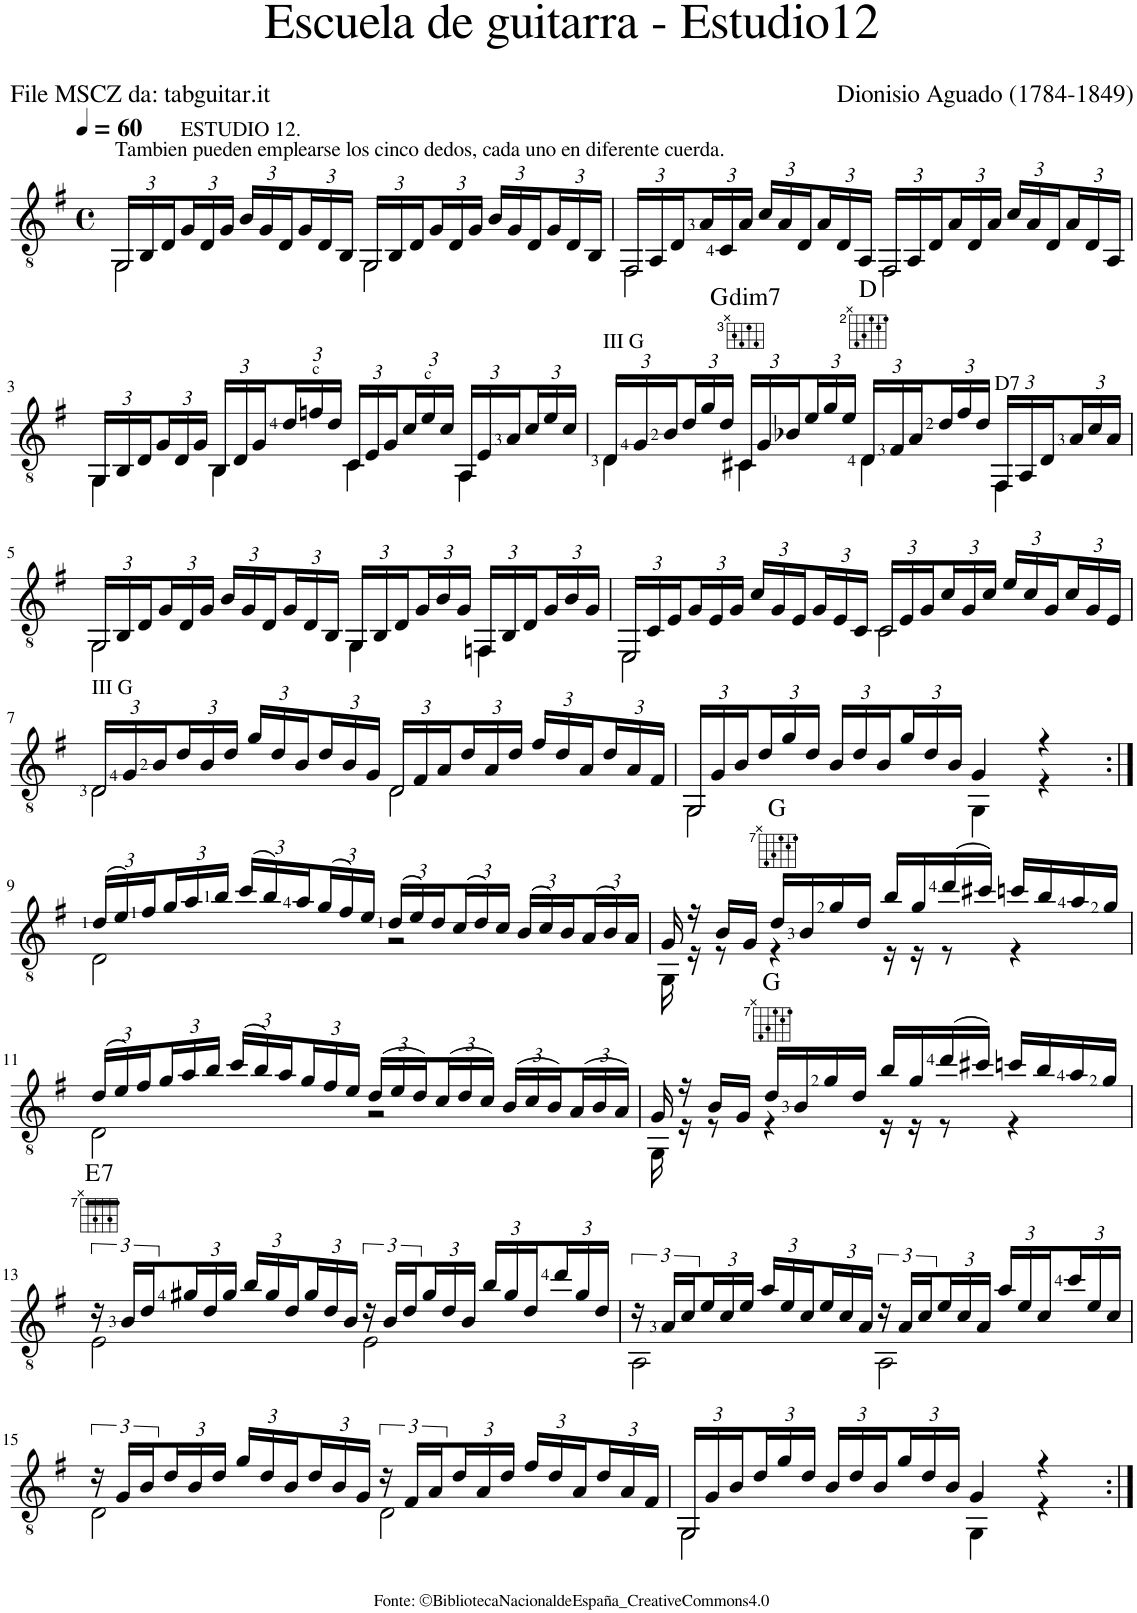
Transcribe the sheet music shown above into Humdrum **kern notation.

**kern	**harte
*part1	*part1
*staff1	*
*I"Guitar	*
*I'Guit.	*
*clefGv2	*
*k[f#]	*
*M4/4	*
*met(c)	*
*MM60	*
*Xbrackettup	*
=1	=1
!LO:TX:a:t=Tambien pueden emplearse los cinco dedos, cada uno en diferente cuerda.	!
!LO:N:head=open	!
*^	*
24GG/LL	2GG\	.
24BB/	.	.
24D/	.	.
!LO:TX:a:t=ESTUDIO 12.	!	!
24G/	.	.
24D/	.	.
24G/JJ	.	.
24B/LL	.	.
24G/	.	.
24D/	.	.
24G/	.	.
24D/	.	.
24BB/JJ	.	.
!LO:N:head=open	!	!
24GG/LL	2GG\	.
24BB/	.	.
24D/	.	.
24G/	.	.
24D/	.	.
24G/JJ	.	.
24B/LL	.	.
24G/	.	.
24D/	.	.
24G/	.	.
24D/	.	.
24BB/JJ	.	.
=2	=2	=2
!LO:N:head=open	!	!
24FF#/LL	2FF#\	.
24AA/	.	.
24D/	.	.
24A/	.	.
24C/	.	.
24A/JJ	.	.
24c/LL	.	.
24A/	.	.
24D/	.	.
24A/	.	.
24D/	.	.
24AA/JJ	.	.
!LO:N:head=open	!	!
24FF#/LL	2FF#\	.
24AA/	.	.
24D/	.	.
24A/	.	.
24D/	.	.
24A/JJ	.	.
24c/LL	.	.
24A/	.	.
24D/	.	.
24A/	.	.
24D/	.	.
24AA/JJ	.	.
!!LO:LB:g=z	!!
=3	=3	=3
24GG/LL	4GG\	.
24BB/	.	.
24D/	.	.
24G/	.	.
24D/	.	.
24G/JJ	.	.
24BB/LL	4BB\	.
24D/	.	.
24G/	.	.
24d/	.	.
24fn/	.	.
24d/JJ	.	.
24C/LL	4C\	.
24E/	.	.
24G/	.	.
24c/	.	.
24e/	.	.
24c/JJ	.	.
24AA/LL	4AA\	.
24E/	.	.
24A/	.	.
24c/	.	.
24e/	.	.
24c/JJ	.	.
=4	=4	=4
!LO:TX:a:t=III G	!	!
24D/LL	4D\	.
24G/	.	.
24B/	.	.
24d/	.	.
24g/	.	.
24d/JJ	.	.
!	!	!LO:H:kt=dim7
24C#X/LL	4C#\	G:dim7
24G/	.	.
24B-X/	.	.
24e/	.	.
24g/	.	.
24e/JJ	.	.
24D/LL	4D\	D:maj
24F#/	.	.
24A/	.	.
24d/	.	.
24f#/	.	.
24d/JJ	.	.
!LO:TX:a:t=D7	!	!
24FF#/LL	4FF#\	.
24AA/	.	.
24D/	.	.
24A/	.	.
24c/	.	.
24A/JJ	.	.
!!LO:LB:g=z	!!
=5	=5	=5
!LO:N:head=open	!	!
24GG/LL	2GG\	.
24BB/	.	.
24D/	.	.
24G/	.	.
24D/	.	.
24G/JJ	.	.
24B/LL	.	.
24G/	.	.
24D/	.	.
24G/	.	.
24D/	.	.
24BB/JJ	.	.
24GG/LL	4GG\	.
24BB/	.	.
24D/	.	.
24G/	.	.
24B/	.	.
24G/JJ	.	.
24FFn/LL	4FF\	.
24BB/	.	.
24D/	.	.
24G/	.	.
24B/	.	.
24G/JJ	.	.
=6	=6	=6
!LO:N:head=open	!	!
24EE/LL	2EE\	.
24C/	.	.
24E/	.	.
24G/	.	.
24E/	.	.
24G/JJ	.	.
24c/LL	.	.
24G/	.	.
24E/	.	.
24G/	.	.
24E/	.	.
24C/JJ	.	.
!LO:N:head=open	!	!
24C/LL	2C\	.
24E/	.	.
24G/	.	.
24c/	.	.
24G/	.	.
24c/JJ	.	.
24e/LL	.	.
24c/	.	.
24G/	.	.
24c/	.	.
24G/	.	.
24E/JJ	.	.
!!LO:LB:g=z	!!
=7	=7	=7
!LO:TX:a:t=III G	!	!
!LO:N:head=open	!	!
24D/LL	2D\	.
24G/	.	.
24B/	.	.
24d/	.	.
24B/	.	.
24d/JJ	.	.
24g/LL	.	.
24d/	.	.
24B/	.	.
24d/	.	.
24B/	.	.
24G/JJ	.	.
!LO:N:head=open	!	!
24D/LL	2D\	.
24F#/	.	.
24A/	.	.
24d/	.	.
24A/	.	.
24d/JJ	.	.
24f#/LL	.	.
24d/	.	.
24A/	.	.
24d/	.	.
24A/	.	.
24F#/JJ	.	.
=8	=8	=8
!LO:N:head=open	!	!
24GG/LL	2GG\	.
24G/	.	.
24B/	.	.
24d/	.	.
24g/	.	.
24d/JJ	.	.
24B/LL	.	.
24d/	.	.
24B/	.	.
24g/	.	.
24d/	.	.
24B/JJ	.	.
4G/	4GG\	.
4r	4r	.
!!LO:LB:g=z	!!
=9:|!	=9:|!	=9:|!
(24d/LL	2D\	.
24e/)	.	.
24f#/	.	.
24g/	.	.
24a/	.	.
24b/JJ	.	.
(24cc/LL	.	.
24b/)	.	.
24a/	.	.
(24g/	.	.
24f#/)	.	.
24e/JJ	.	.
(24d/LL	2r	.
24e/)	.	.
24d/	.	.
(24c/	.	.
24d/)	.	.
24c/JJ	.	.
(24B/LL	.	.
24c/)	.	.
24B/	.	.
(24A/	.	.
24B/)	.	.
24A/JJ	.	.
=10	=10	=10
16G/	16GG\	.
16r	16r	.
16B/LL	8r	.
16G/JJ	.	.
16d/LL	4r	G:maj
16B/	.	.
16g/	.	.
16d/JJ	.	.
16b/LL	16r	.
16g/	16r	.
(16dd/	8r	.
16cc#X/JJ)	.	.
16ccn/LL	4r	.
16b/	.	.
16a/	.	.
16g/JJ	.	.
!!LO:LB:g=z	!!
=11	=11	=11
(24d/LL	2D\	.
24e/)	.	.
24f#/	.	.
24g/	.	.
24a/	.	.
24b/JJ	.	.
(24cc/LL	.	.
24b/)	.	.
24a/	.	.
24g/	.	.
24f#/	.	.
24e/JJ	.	.
(24d/LL	2r	.
24e/	.	.
24d/)	.	.
(24c/	.	.
24d/	.	.
24c/JJ)	.	.
(24B/LL	.	.
24c/	.	.
24B/)	.	.
(24A/	.	.
24B/	.	.
24A/JJ)	.	.
=12	=12	=12
16G/	16GG\	.
16r	16r	.
16B/LL	8r	.
16G/JJ	.	.
16d/LL	4r	G:maj
16B/	.	.
16g/	.	.
16d/JJ	.	.
16b/LL	16r	.
16g/	16r	.
(16dd/	8r	.
16cc#X/JJ)	.	.
16ccn/LL	4r	.
16b/	.	.
16a/	.	.
16g/JJ	.	.
!!LO:LB:g=z	!!
=13	=13	=13
*brackettup	*	*
!	!	!LO:H:kt=7
24r	2E\	E:7
24B/LL	.	.
24d/	.	.
*Xbrackettup	*	*
24g#X/	.	.
24d/	.	.
24g#/JJ	.	.
24b/LL	.	.
24g#/	.	.
24d/	.	.
24g#/	.	.
24d/	.	.
24B/JJ	.	.
*brackettup	*	*
24r	2E\	.
24B/LL	.	.
24d/	.	.
*Xbrackettup	*	*
24g#/	.	.
24d/	.	.
24B/JJ	.	.
24b/LL	.	.
24g#/	.	.
24d/	.	.
24dd/	.	.
24g#/	.	.
24d/JJ	.	.
=14	=14	=14
*brackettup	*	*
24r	2AA\	.
24A/LL	.	.
24c/	.	.
*Xbrackettup	*	*
24e/	.	.
24c/	.	.
24e/JJ	.	.
24a/LL	.	.
24e/	.	.
24c/	.	.
24e/	.	.
24c/	.	.
24A/JJ	.	.
*brackettup	*	*
24r	2AA\	.
24A/LL	.	.
24c/	.	.
*Xbrackettup	*	*
24e/	.	.
24c/	.	.
24A/JJ	.	.
24a/LL	.	.
24e/	.	.
24c/	.	.
24cc/	.	.
24e/	.	.
24c/JJ	.	.
!!LO:LB:g=z	!!
=15	=15	=15
*brackettup	*	*
24r	2D\	.
24G/LL	.	.
24B/	.	.
*Xbrackettup	*	*
24d/	.	.
24B/	.	.
24d/JJ	.	.
24g/LL	.	.
24d/	.	.
24B/	.	.
24d/	.	.
24B/	.	.
24G/JJ	.	.
*brackettup	*	*
24r	2D\	.
24F#/LL	.	.
24A/	.	.
*Xbrackettup	*	*
24d/	.	.
24A/	.	.
24d/JJ	.	.
24f#/LL	.	.
24d/	.	.
24A/	.	.
24d/	.	.
24A/	.	.
24F#/JJ	.	.
=16	=16	=16
!LO:N:head=open	!	!
24GG/LL	2GG\	.
24G/	.	.
24B/	.	.
24d/	.	.
24g/	.	.
24d/JJ	.	.
24B/LL	.	.
24d/	.	.
24B/	.	.
24g/	.	.
24d/	.	.
24B/JJ	.	.
4G/	4GG\	.
4r	4r	.
*v	*v	*
=:|!	=:|!
*-	*-
